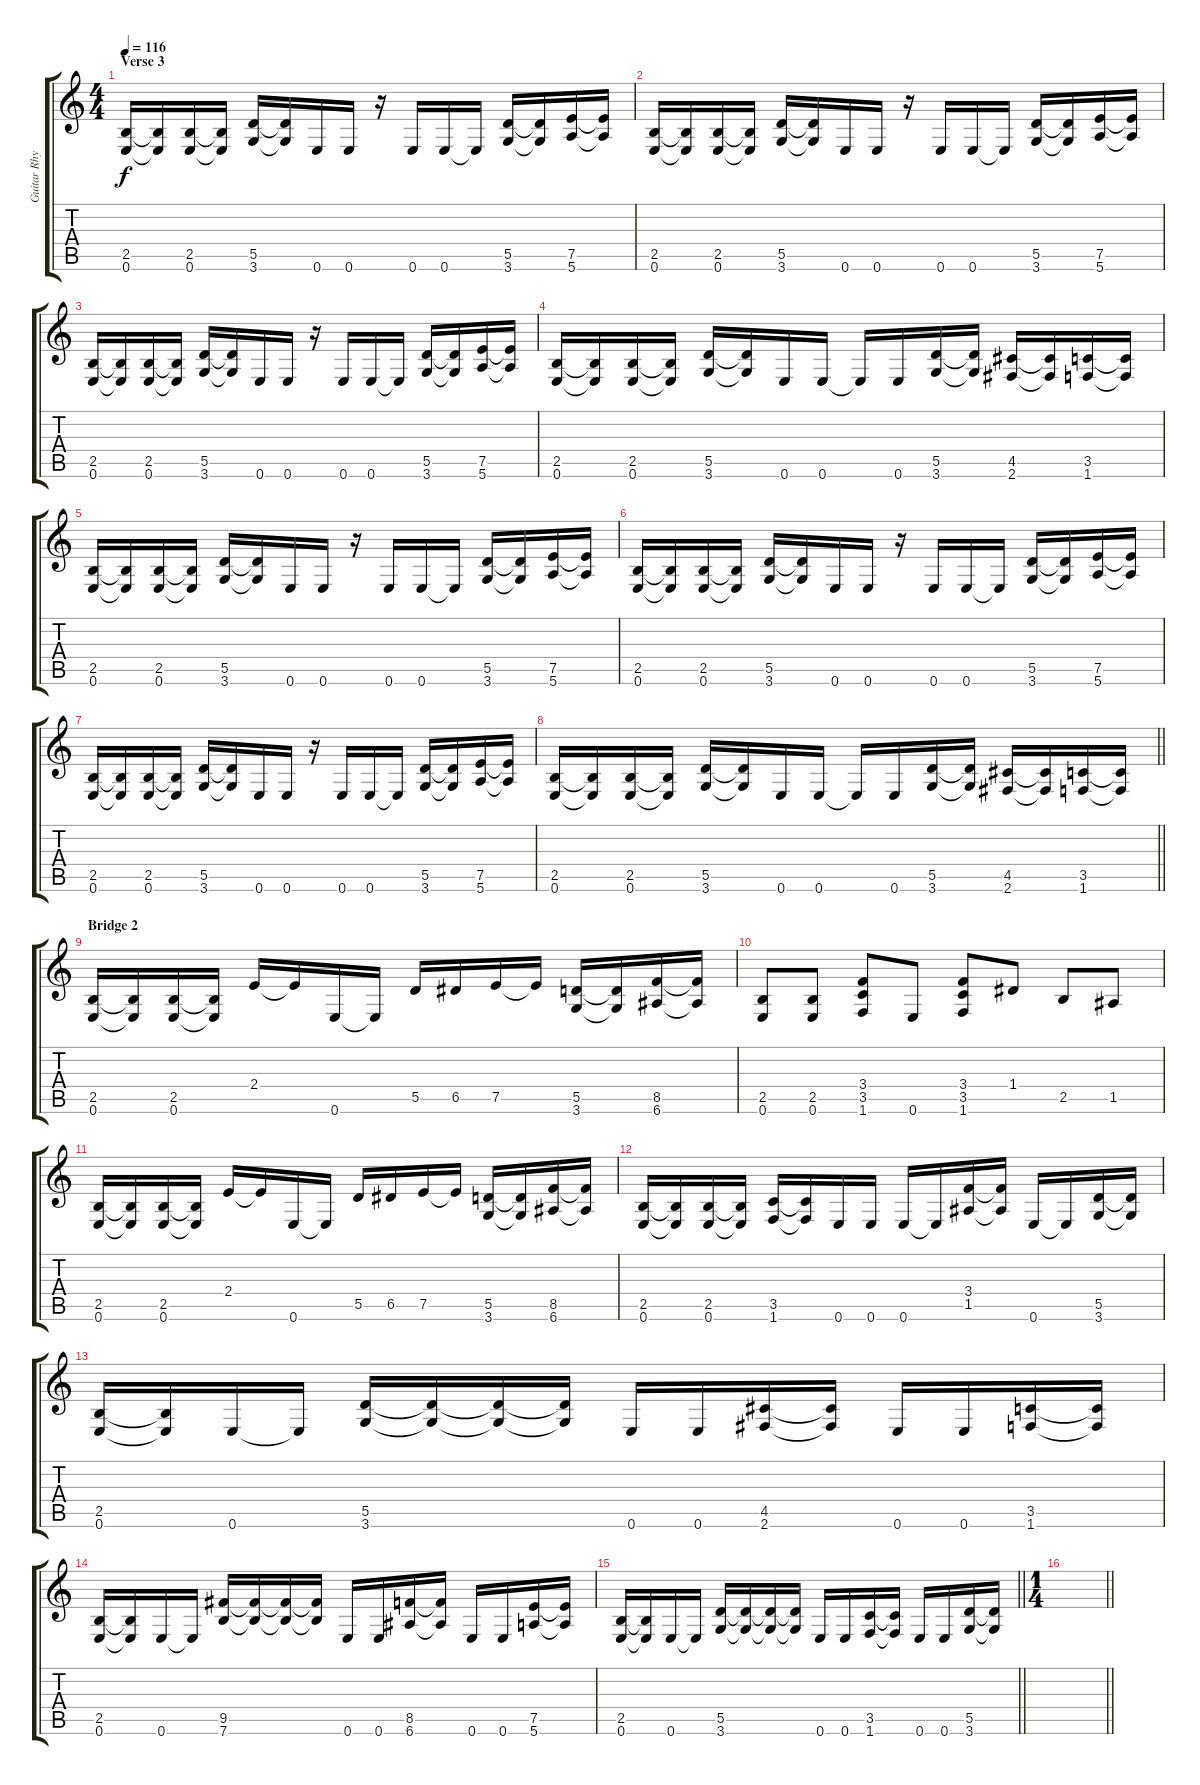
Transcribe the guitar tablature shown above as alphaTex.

\track ("Guitar Rhythm" "Guitar Rhy") {instrument distortionguitar}
\staff {score tabs}
\tuning (E4 B3 G3 D3 A2 E2) {hide}
\ts (4 4)
\section ("" "Verse 3")
\tempo 116
\clef g2
\ks c
(2.5 0.6).16{dy f} (2.5{t} 0.6{t}).16 (2.5 0.6).16 (2.5{t} 0.6{t}).16 (5.5 3.6).16 (5.5{t} 3.6{t}).16 0.6.16 0.6.16 r.16 0.6.16 0.6.16 0.6{t}.16 (5.5 3.6).16 (5.5{t} 3.6{t}).16 (7.5 5.6).16 (7.5{t} 5.6{t}).16 |
(2.5 0.6).16 (2.5{t} 0.6{t}).16 (2.5 0.6).16 (2.5{t} 0.6{t}).16 (5.5 3.6).16 (5.5{t} 3.6{t}).16 0.6.16 0.6.16 r.16 0.6.16 0.6.16 0.6{t}.16 (5.5 3.6).16 (5.5{t} 3.6{t}).16 (7.5 5.6).16 (7.5{t} 5.6{t}).16 |
(2.5 0.6).16 (2.5{t} 0.6{t}).16 (2.5 0.6).16 (2.5{t} 0.6{t}).16 (5.5 3.6).16 (5.5{t} 3.6{t}).16 0.6.16 0.6.16 r.16 0.6.16 0.6.16 0.6{t}.16 (5.5 3.6).16 (5.5{t} 3.6{t}).16 (7.5 5.6).16 (7.5{t} 5.6{t}).16 |
(2.5 0.6).16 (2.5{t} 0.6{t}).16 (2.5 0.6).16 (2.5{t} 0.6{t}).16 (5.5 3.6).16 (5.5{t} 3.6{t}).16 0.6.16 0.6.16 0.6{t}.16 0.6.16 (5.5 3.6).16 (5.5{t} 3.6{t}).16 (4.5 2.6).16 (4.5{t} 2.6{t}).16 (3.5 1.6).16 (3.5{t} 1.6{t}).16 |
(2.5 0.6).16 (2.5{t} 0.6{t}).16 (2.5 0.6).16 (2.5{t} 0.6{t}).16 (5.5 3.6).16 (5.5{t} 3.6{t}).16 0.6.16 0.6.16 r.16 0.6.16 0.6.16 0.6{t}.16 (5.5 3.6).16 (5.5{t} 3.6{t}).16 (7.5 5.6).16 (7.5{t} 5.6{t}).16 |
(2.5 0.6).16 (2.5{t} 0.6{t}).16 (2.5 0.6).16 (2.5{t} 0.6{t}).16 (5.5 3.6).16 (5.5{t} 3.6{t}).16 0.6.16 0.6.16 r.16 0.6.16 0.6.16 0.6{t}.16 (5.5 3.6).16 (5.5{t} 3.6{t}).16 (7.5 5.6).16 (7.5{t} 5.6{t}).16 |
(2.5 0.6).16 (2.5{t} 0.6{t}).16 (2.5 0.6).16 (2.5{t} 0.6{t}).16 (5.5 3.6).16 (5.5{t} 3.6{t}).16 0.6.16 0.6.16 r.16 0.6.16 0.6.16 0.6{t}.16 (5.5 3.6).16 (5.5{t} 3.6{t}).16 (7.5 5.6).16 (7.5{t} 5.6{t}).16 |
\barLineRight lightlight
(2.5 0.6).16 (2.5{t} 0.6{t}).16 (2.5 0.6).16 (2.5{t} 0.6{t}).16 (5.5 3.6).16 (5.5{t} 3.6{t}).16 0.6.16 0.6.16 0.6{t}.16 0.6.16 (5.5 3.6).16 (5.5{t} 3.6{t}).16 (4.5 2.6).16 (4.5{t} 2.6{t}).16 (3.5 1.6).16 (3.5{t} 1.6{t}).16 |
\section ("" "Bridge 2")
(2.5 0.6).16 (2.5{t} 0.6{t}).16 (2.5 0.6).16 (2.5{t} 0.6{t}).16 2.4.16 2.4{t}.16 0.6.16 0.6{t}.16 5.5.16 6.5.16 7.5.16 7.5{t}.16 (5.5 3.6).16 (5.5{t} 3.6{t}).16 (8.5 6.6).16 (8.5{t} 6.6{t}).16 |
(2.5 0.6).8 (2.5 0.6).8 (3.4 3.5 1.6).8 0.6.8 (3.4 3.5 1.6).8 1.4.8 2.5.8 1.5.8 |
(2.5 0.6).16 (2.5{t} 0.6{t}).16 (2.5 0.6).16 (2.5{t} 0.6{t}).16 2.4.16 2.4{t}.16 0.6.16 0.6{t}.16 5.5.16 6.5.16 7.5.16 7.5{t}.16 (5.5 3.6).16 (5.5{t} 3.6{t}).16 (8.5 6.6).16 (8.5{t} 6.6{t}).16 |
(2.5 0.6).16 (2.5{t} 0.6{t}).16 (2.5 0.6).16 (2.5{t} 0.6{t}).16 (3.5 1.6).16 (3.5{t} 1.6{t}).16 0.6.16 0.6.16 0.6.16 0.6{t}.16 (3.4 1.5).16 (3.4{t} 1.5{t}).16 0.6.16 0.6{t}.16 (5.5 3.6).16 (5.5{t} 3.6{t}).16 |
(2.5 0.6).16 (2.5{t} 0.6{t}).16 0.6.16 0.6{t}.16 (5.5 3.6).16 (5.5{t} 3.6{t}).16 (5.5{t} 3.6{t}).16 (5.5{t} 3.6{t}).16 0.6.16 0.6.16 (4.5 2.6).16 (4.5{t} 2.6{t}).16 0.6.16 0.6.16 (3.5 1.6).16 (3.5{t} 1.6{t}).16 |
(2.5 0.6).16 (2.5{t} 0.6{t}).16 0.6.16 0.6{t}.16 (9.5 7.6).16 (9.5{t} 7.6{t}).16 (9.5{t} 7.6{t}).16 (9.5{t} 7.6{t}).16 0.6.16 0.6.16 (8.5 6.6).16 (8.5{t} 6.6{t}).16 0.6.16 0.6.16 (7.5 5.6).16 (7.5{t} 5.6{t}).16 |
\barLineRight lightlight
(2.5 0.6).16 (2.5{t} 0.6{t}).16 0.6.16 0.6{t}.16 (5.5 3.6).16 (5.5{t} 3.6{t}).16 (5.5{t} 3.6{t}).16 (5.5{t} 3.6{t}).16 0.6.16 0.6.16 (3.5 1.6).16 (3.5{t} 1.6{t}).16 0.6.16 0.6.16 (5.5 3.6).16 (5.5{t} 3.6{t}).16 |
\ts (1 4)
\barLineRight lightlight
